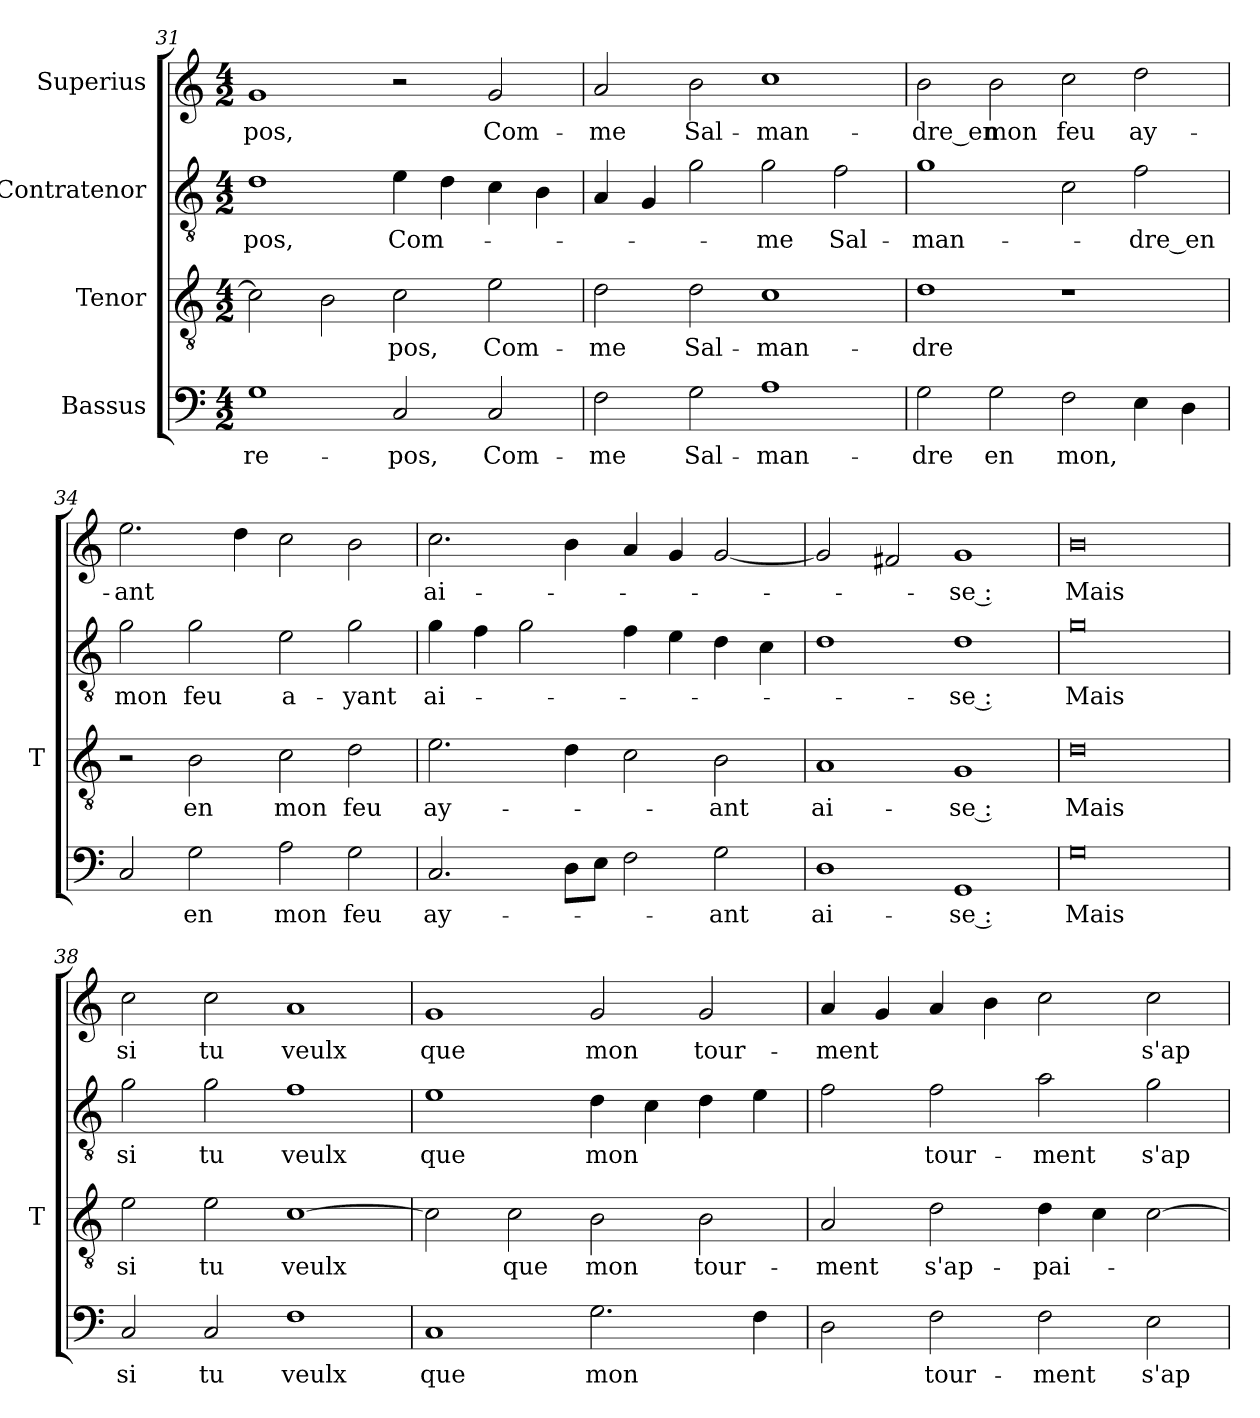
**kern	**text	**kern	**text	**kern	**text	**kern	**text
*part4	*part4	*part3	*part3	*part2	*part2	*part1	*part1
*staff4	*staff4	*staff3	*staff3	*staff2	*staff2	*staff1	*staff1
*I"Bassus	*	*I"Tenor	*	*I"Contratenor	*	*I"Superius	*
*	*	*I'T	*	*	*	*	*
*clefF4	*	*clefGv2	*	*clefGv2	*	*clefG2	*
*k[]	*	*k[]	*	*k[]	*	*k[]	*
*M4/2	*	*M4/2	*	*M4/2	*	*M4/2	*
=31	=31	=31	=31	=31	=31	=31	=31
1G	re-	2c]	.	1d	-pos,	1g	-pos,
.	.	2B	.	.	.	.	.
2C	-pos,	2c	-pos,	4e	Com-	2r	.
.	.	.	.	4d	.	.	.
2C	Com-	2e	Com-	4c	.	2g	Com-
.	.	.	.	4B	.	.	.
=32	=32	=32	=32	=32	=32	=32	=32
2F	-me	2d	-me	4A	.	2a	-me
.	.	.	.	4G	.	.	.
2G	Sal-	2d	Sal-	2g	.	2b	Sal-
1A	man-	1c	man-	2g	-me	1cc	man-
.	.	.	.	2f	Sal-	.	.
=33	=33	=33	=33	=33	=33	=33	=33
2G	-dre	1d	-dre	1g	man-	2b	-dre_en
2G	-en	.	.	.	.	2b	-mon
2F	-mon,	1r	.	2c	.	2cc	-feu
4E	.	.	.	2f	-dre_en	2dd	ay-
4D	.	.	.	.	.	.	.
=34	=34	=34	=34	=34	=34	=34	=34
2C	.	2r	.	2g	-mon	2.ee	-ant
2G	-en	2B	-en	2g	-feu	.	.
.	.	.	.	.	.	4dd	.
2A	-mon	2c	-mon	2e	a-	2cc	.
2G	-feu	2d	-feu	2g	-yant	2b	.
=35	=35	=35	=35	=35	=35	=35	=35
2.C	ay-	2.e	ay-	4g	ai-	2.cc	ai-
.	.	.	.	4f	.	.	.
.	.	.	.	2g	.	.	.
8DL	.	4d	.	.	.	4b	.
8EJ	.	.	.	.	.	.	.
2F	.	2c	.	4f	.	4a	.
.	.	.	.	4e	.	4g	.
2G	-ant	2B	-ant	4d	.	[2g	.
.	.	.	.	4c	.	.	.
=36	=36	=36	=36	=36	=36	=36	=36
1D	ai-	1A	ai-	1d	.	2g]	.
.	.	.	.	.	.	2f#X	.
1GG	-se :	1G	-se :	1d	-se :	1g	-se :
=37	=37	=37	=37	=37	=37	=37	=37
0G	-Mais	0d	-Mais	0g	-Mais	0b	-Mais
=38	=38	=38	=38	=38	=38	=38	=38
2C	-si	2e	-si	2g	-si	2cc	-si
2C	-tu	2e	-tu	2g	-tu	2cc	-tu
1F	-veulx	[1c	-veulx	1f	-veulx	1a	-veulx
=39	=39	=39	=39	=39	=39	=39	=39
1C	-que	2c]	.	1e	-que	1g	-que
.	.	2c	-que	.	.	.	.
2.G	-mon	2B	-mon	4d	-mon	2g	-mon
.	.	.	.	4c	.	.	.
.	.	2B	tour-	4d	.	2g	tour-
4F	.	.	.	4e	.	.	.
=40	=40	=40	=40	=40	=40	=40	=40
2D	.	2A	-ment	2f	.	4a	-ment
.	.	.	.	.	.	4g	.
2F	tour-	2d	s'ap-	2f	tour-	4a	.
.	.	.	.	.	.	4b	.
2F	-ment	4d	pai-	2a	-ment	2cc	.
.	.	4c	.	.	.	.	.
2E	s'ap-	[2c	.	2g	s'ap-	2cc	s'ap-
=	=	=	=	=	=	=	=
*-	*-	*-	*-	*-	*-	*-	*-
